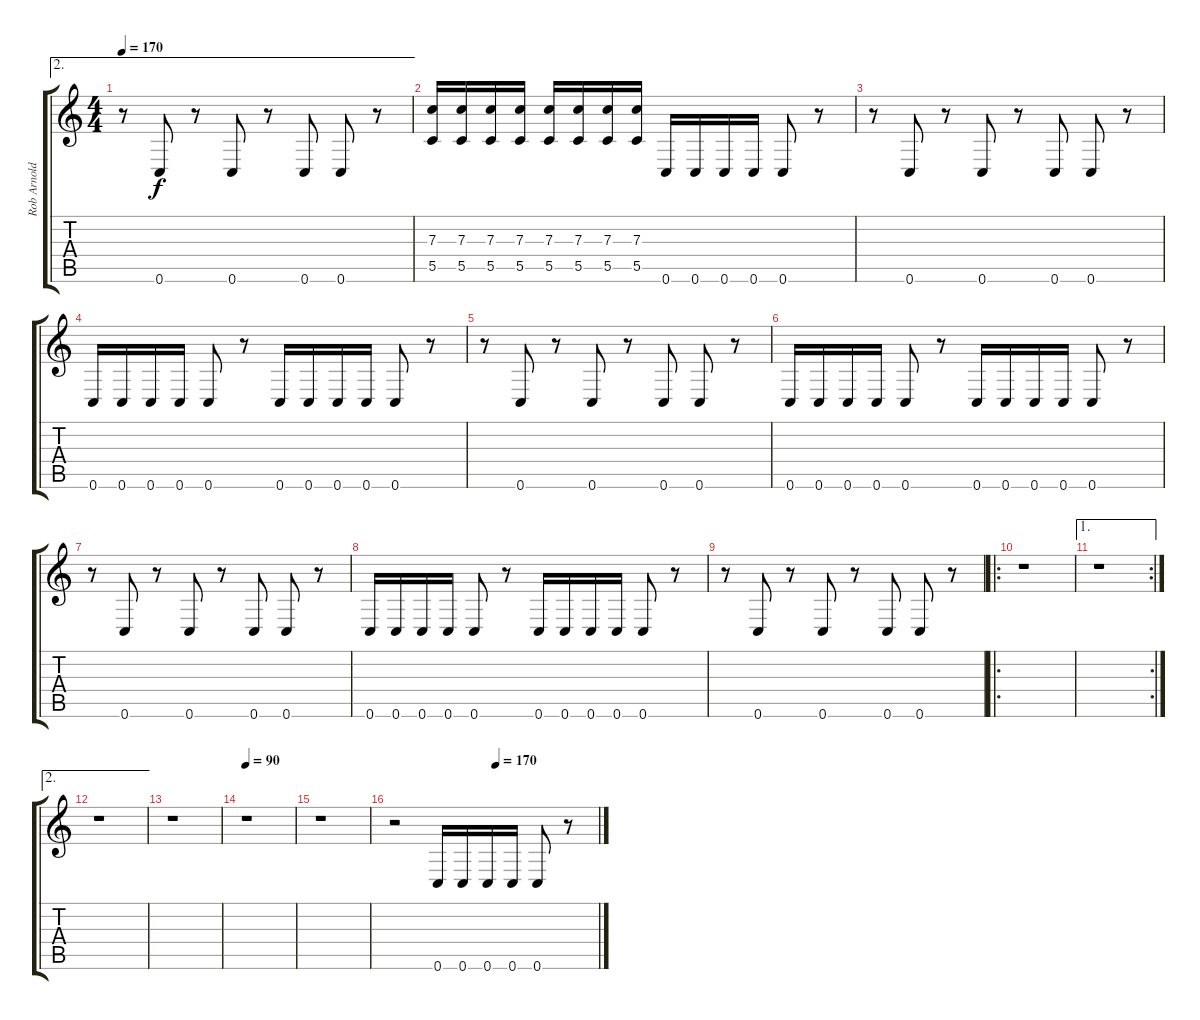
\track ("Rob Arnold" "Rob Arnold") {instrument overdrivenguitar}
\staff {score tabs}
\tuning (D4 A3 F3 C3 G2 C2) {hide}
\ae 2
\ts (4 4)
\tempo 170
\clef g2
\ks c
r.8{dy f} 0.6.8 r.8 0.6.8 r.8 0.6.8 0.6.8 r.8 |
(7.3 5.5).16 (7.3 5.5).16 (7.3 5.5).16 (7.3 5.5).16 (7.3 5.5).16 (7.3 5.5).16 (7.3 5.5).16 (7.3 5.5).16 0.6.16 0.6.16 0.6.16 0.6.16 0.6.8 r.8 |
r.8 0.6.8 r.8 0.6.8 r.8 0.6.8 0.6.8 r.8 |
0.6.16 0.6.16 0.6.16 0.6.16 0.6.8 r.8 0.6.16 0.6.16 0.6.16 0.6.16 0.6.8 r.8 |
r.8 0.6.8 r.8 0.6.8 r.8 0.6.8 0.6.8 r.8 |
0.6.16 0.6.16 0.6.16 0.6.16 0.6.8 r.8 0.6.16 0.6.16 0.6.16 0.6.16 0.6.8 r.8 |
r.8 0.6.8 r.8 0.6.8 r.8 0.6.8 0.6.8 r.8 |
0.6.16 0.6.16 0.6.16 0.6.16 0.6.8 r.8 0.6.16 0.6.16 0.6.16 0.6.16 0.6.8 r.8 |
r.8 0.6.8 r.8 0.6.8 r.8 0.6.8 0.6.8 r.8 |
\ro
r.1 |
\ae 1
\rc 2
r.1 |
\ae 2
r.1 |
r.1 |
\tempo 90
r.1 |
r.1 |
\tempo (170 0.5)
r.2 0.6.16 0.6.16 0.6.16 0.6.16 0.6.8 r.8
